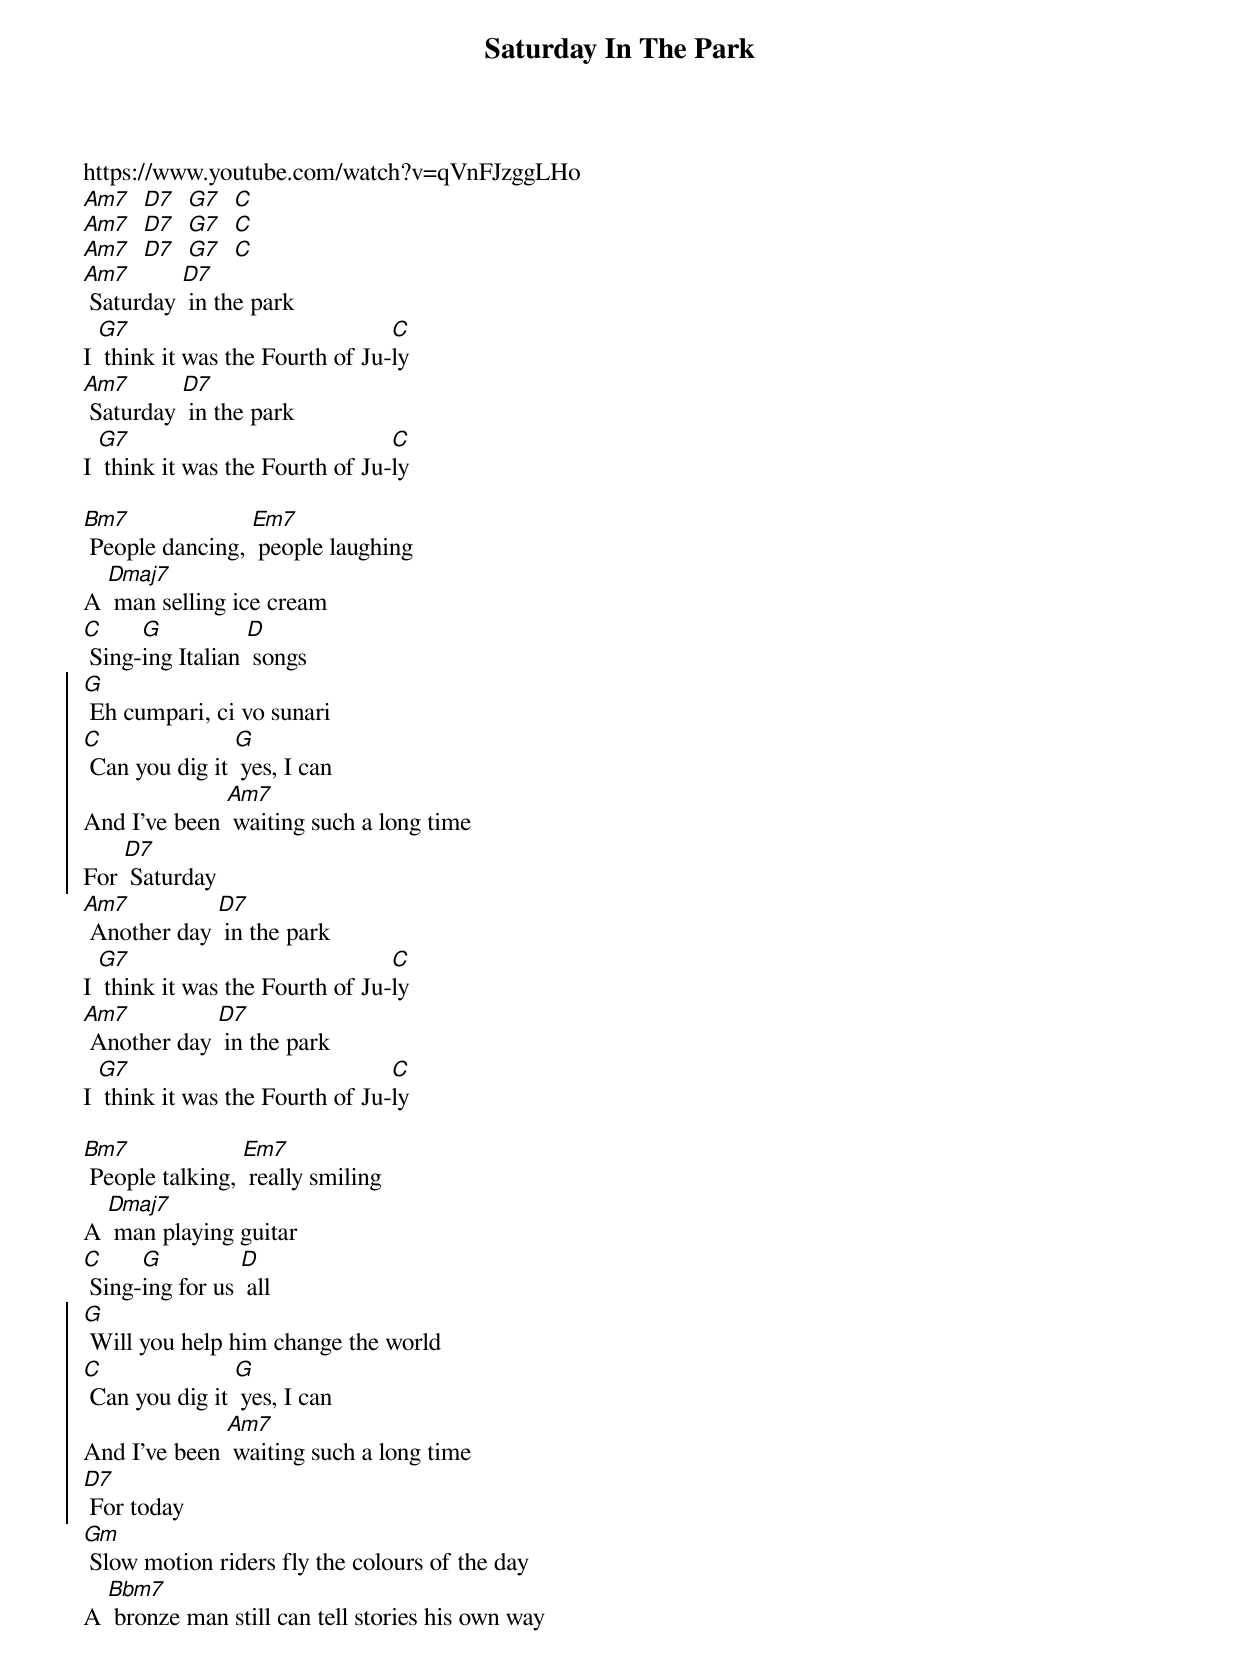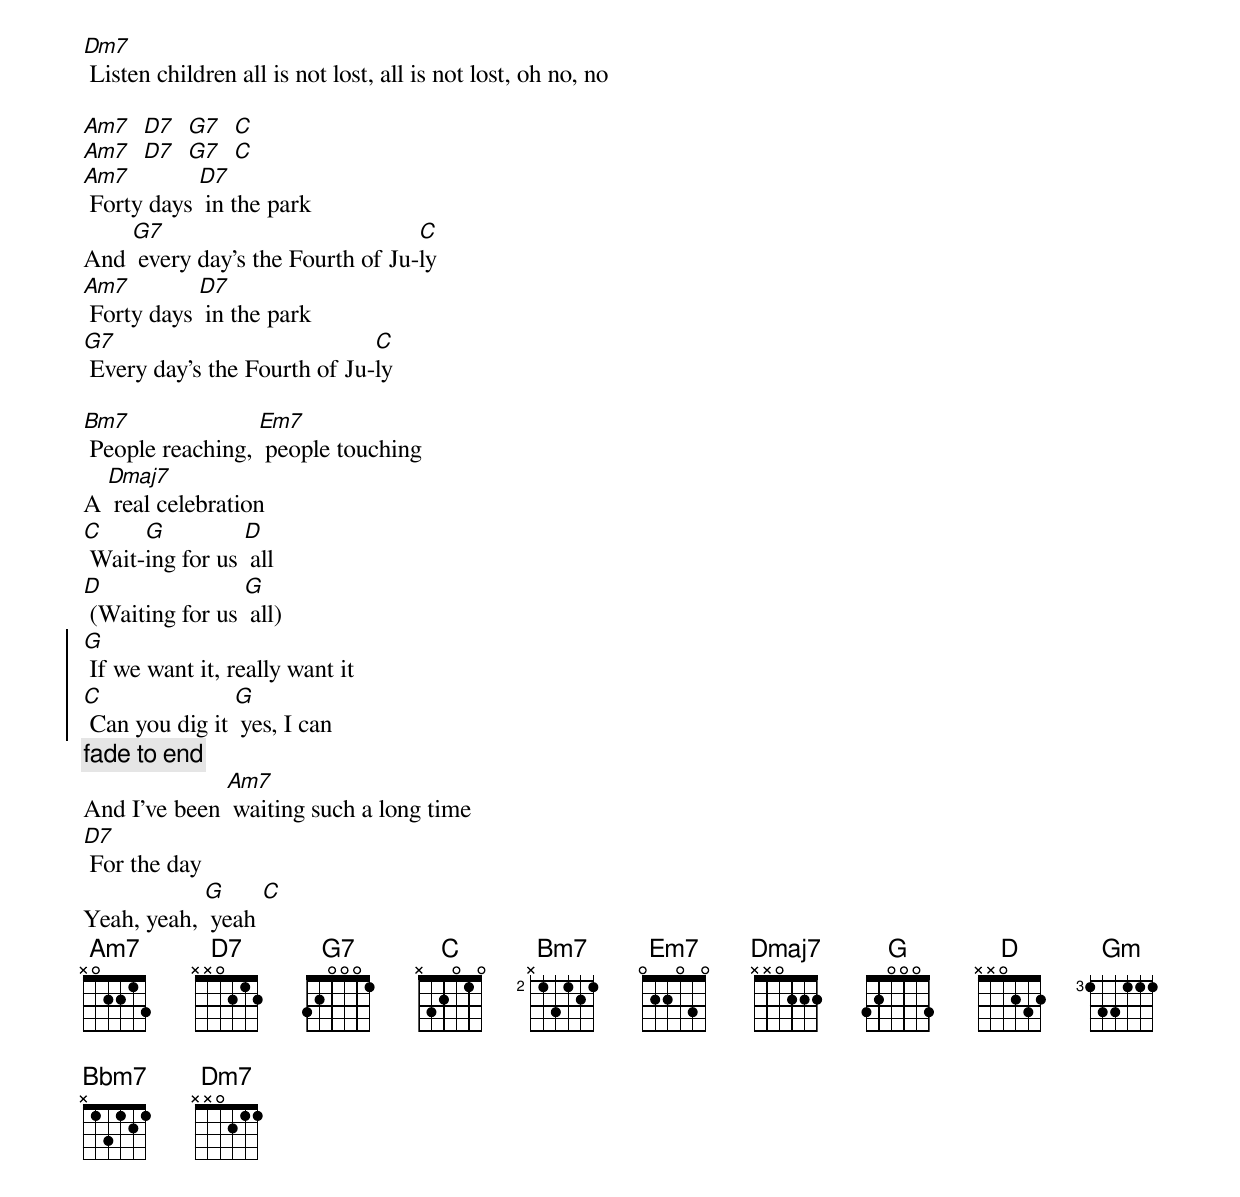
{t: Saturday In The Park }
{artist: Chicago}
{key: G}
https://www.youtube.com/watch?v=qVnFJzggLHo
{c:  }
[Am7]  [D7]  [G7]  [C]
[Am7]  [D7]  [G7]  [C]
[Am7]  [D7]  [G7]  [C]
[Am7] Saturday [D7] in the park
I [G7] think it was the Fourth of Ju-[C]ly
[Am7] Saturday [D7] in the park
I [G7] think it was the Fourth of Ju-[C]ly

[Bm7] People dancing, [Em7] people laughing
A [Dmaj7] man selling ice cream
[C] Sing-[G]ing Italian [D] songs
{soc}
[G] Eh cumpari, ci vo sunari
[C] Can you dig it [G] yes, I can
And I've been [Am7] waiting such a long time
For [D7] Saturday
{eoc}
[Am7] Another day [D7] in the park
I [G7] think it was the Fourth of Ju-[C]ly
[Am7] Another day [D7] in the park
I [G7] think it was the Fourth of Ju-[C]ly

[Bm7] People talking, [Em7] really smiling
A [Dmaj7] man playing guitar
[C] Sing-[G]ing for us [D] all
{soc}
[G] Will you help him change the world
[C] Can you dig it [G] yes, I can
And I've been [Am7] waiting such a long time
[D7] For today
{eoc}
[Gm] Slow motion riders fly the colours of the day
A [Bbm7] bronze man still can tell stories his own way
[Dm7] Listen children all is not lost, all is not lost, oh no, no

[Am7]  [D7]  [G7]  [C]
[Am7]  [D7]  [G7]  [C]
[Am7] Forty days [D7] in the park
And [G7] every day's the Fourth of Ju-[C]ly
[Am7] Forty days [D7] in the park
[G7] Every day's the Fourth of Ju-[C]ly

[Bm7] People reaching, [Em7] people touching
A [Dmaj7] real celebration
[C] Wait-[G]ing for us [D] all
[D] (Waiting for us [G] all)
{soc}
[G] If we want it, really want it
[C] Can you dig it [G] yes, I can
{eoc}
{c: fade to end}
And I've been [Am7] waiting such a long time
[D7] For the day
Yeah, yeah, [G] yeah [C]
